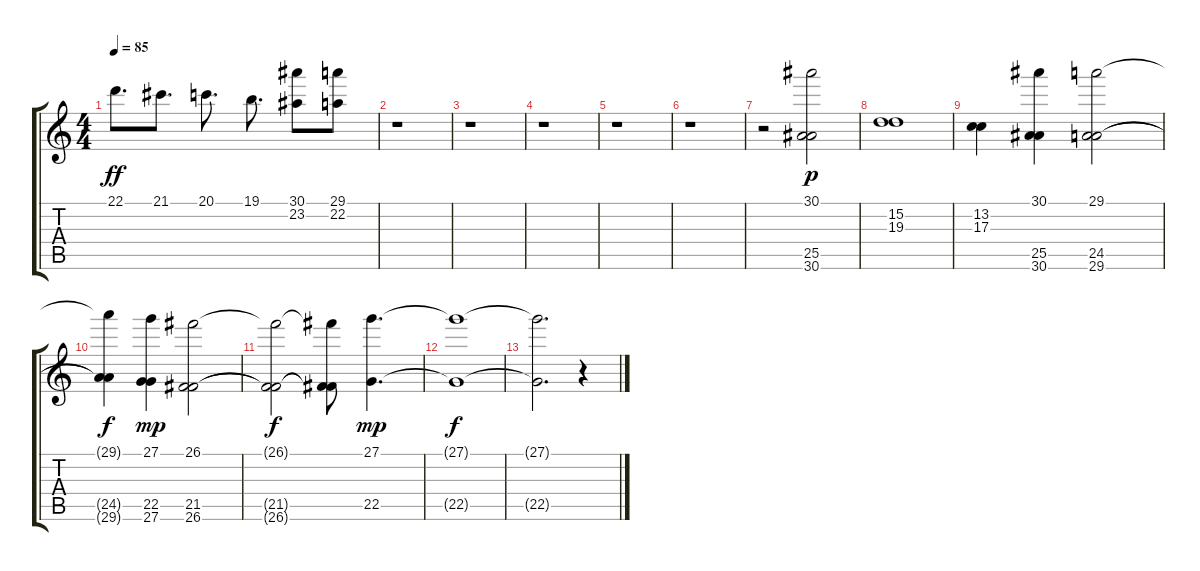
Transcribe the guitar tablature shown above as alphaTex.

\track "" {instrument stringensemble1}
\staff {score tabs}
\tuning (E4 B3 G3 D3 A2 E2) {hide}
\ts (4 4)
\tempo 85
\clef g2
\ks c
22.1.8{d dy ff} 21.1.8{d} 20.1.8{d} 19.1.8{d} (30.1 23.2).8 (29.1 22.2).8 |
r.1 |
r.1 |
r.1 |
r.1 |
r.1 |
r.2 (30.1 25.5 30.6).2{dy p} |
(15.2 19.3).1 |
(13.2 17.3).4 (30.1 25.5 30.6).4 (29.1 24.5 29.6).2 |
(29.1{t} 24.5{t} 29.6{t}).4{dy f} (27.1 22.5 27.6).4{dy mp} (26.1 21.5 26.6).2 |
(26.1{t} 21.5{t} 26.6{t}).2{dy f} (26.1{t} 21.5{t} 26.6{t}).8 (27.1 22.5).4{d dy mp} |
(27.1{t} 22.5{t}).1{dy f} |
(27.1{t} 22.5{t}).2{d} r.4
